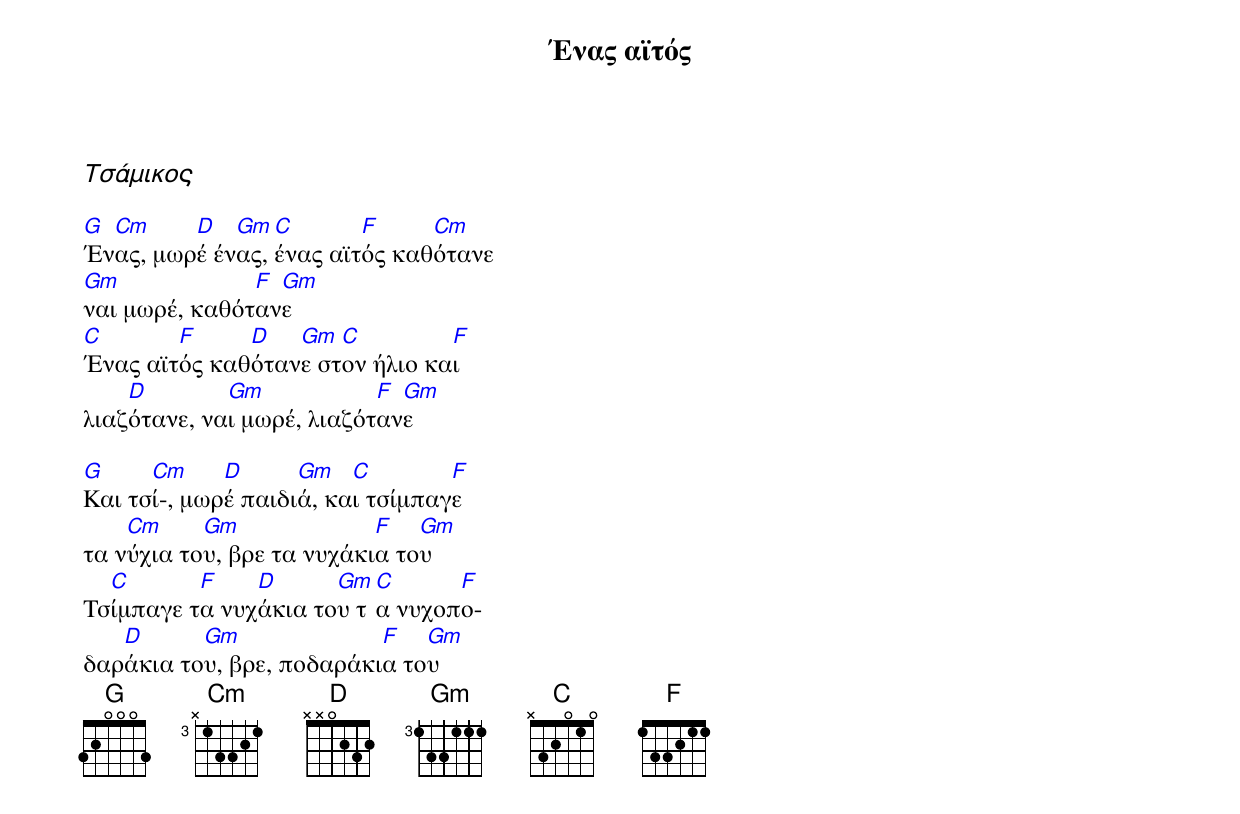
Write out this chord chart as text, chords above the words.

{title: Ένας αϊτός}
{comment_italic: Τσάμικος}
{chordcolour: blue}

G Cm     D   Gm  C       F     Cm
Ένας, μωρέ ένας, ένας αϊτός καθότανε
Gm             F Gm
ναι μωρέ, καθότανε
C       F     D   Gm  C         F
Ένας αϊτός καθότανε στον ήλιο και
    D        Gm            F Gm
λιαζότανε, ναι μωρέ, λιαζότανε

G     Cm     D      Gm   C        F
Και τσί-, μωρέ παιδιά, και τσίμπαγε
    Cm     Gm              F   Gm
τα νύχια του, βρε τα νυχάκια του
  C       F    D      Gm C      F
Τσίμπαγε τα νυχάκια του τα νυχοπο-
   D      Gm              F   Gm
δαράκια του, βρε, ποδαράκια του
